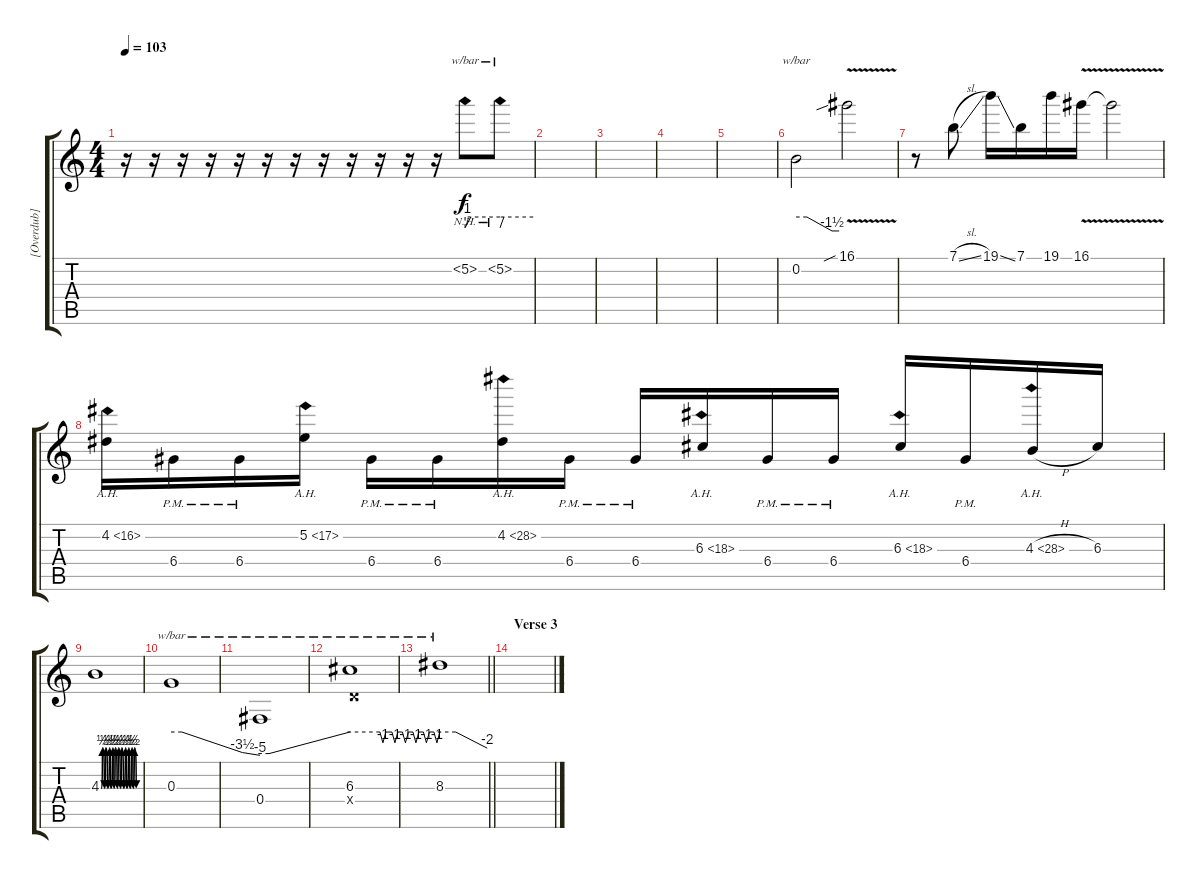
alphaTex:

\track ("[Overdub]" "[Overdub]") {instrument distortionguitar}
\staff {score tabs}
\tuning (E4 B3 G3 D3 A2 E2) {hide}
\ts (4 4)
\tempo 103
\clef g2
\ks c
r.16{dy f} r.16 r.16 r.16 r.16 r.16 r.16 r.16 r.16 r.16 r.16 r.16 5.2{nh}.8{tbe (custom default 0 -4 10 0 60 0) volume 15 instrument distortionguitar} 5.2{nh}.8{tbe (custom default 0 -4 7 0 60 0)} |
|
|
|
|
0.2.2{tbe (custom default 0 0 15 0 50 -6 60 -6) volume 16 instrument distortionguitar} 16.1{v sib}.2 |
r.8 7.1{sl}.8 19.1{ss}.16 7.1.16 19.1.16 16.1{v}.16 16.1{t}.2 |
4.2{ah 12}.16 6.4{pm}.16 6.4{pm}.16 5.2{ah 12}.16 6.4{pm}.16 6.4{pm}.16 4.2{ah 24}.16 6.4{pm}.16 6.4{pm}.16 6.3{ah 12}.16 6.4{pm}.16 6.4{pm}.16 6.3{ah 12}.16 6.4{pm}.16 4.3{ah 24 h}.16 6.3.16 |
4.3{be (custom 0 0 2 2 5 0 7 2 10 0 13 2 15 0 18 2 20 0 22 2 25 0 27 2 30 0 32 2 35 0 38 2 40 0 43 2 45 0 48 2 50 0 52 2 55 0 60 0)}.1 |
0.3.1{tbe (custom default 0 0 7 0 48 -14 60 -20)} |
0.4.1{tbe (custom default 0 -16 6 -16 60 0)} |
(6.3 0.4{x}).1{tbe (custom default 0 0 20 0 22 -4 24 0 28 0 30 -4 32 0 35 0 37 -4 39 0 42 0 44 -4 46 0 49 0 51 -4 53 0 56 0 58 -4 60 0)} |
\barLineRight lightlight
8.3.1{tbe (custom default 0 0 20 0 60 -8)} |
\section ("" "Verse 3")
